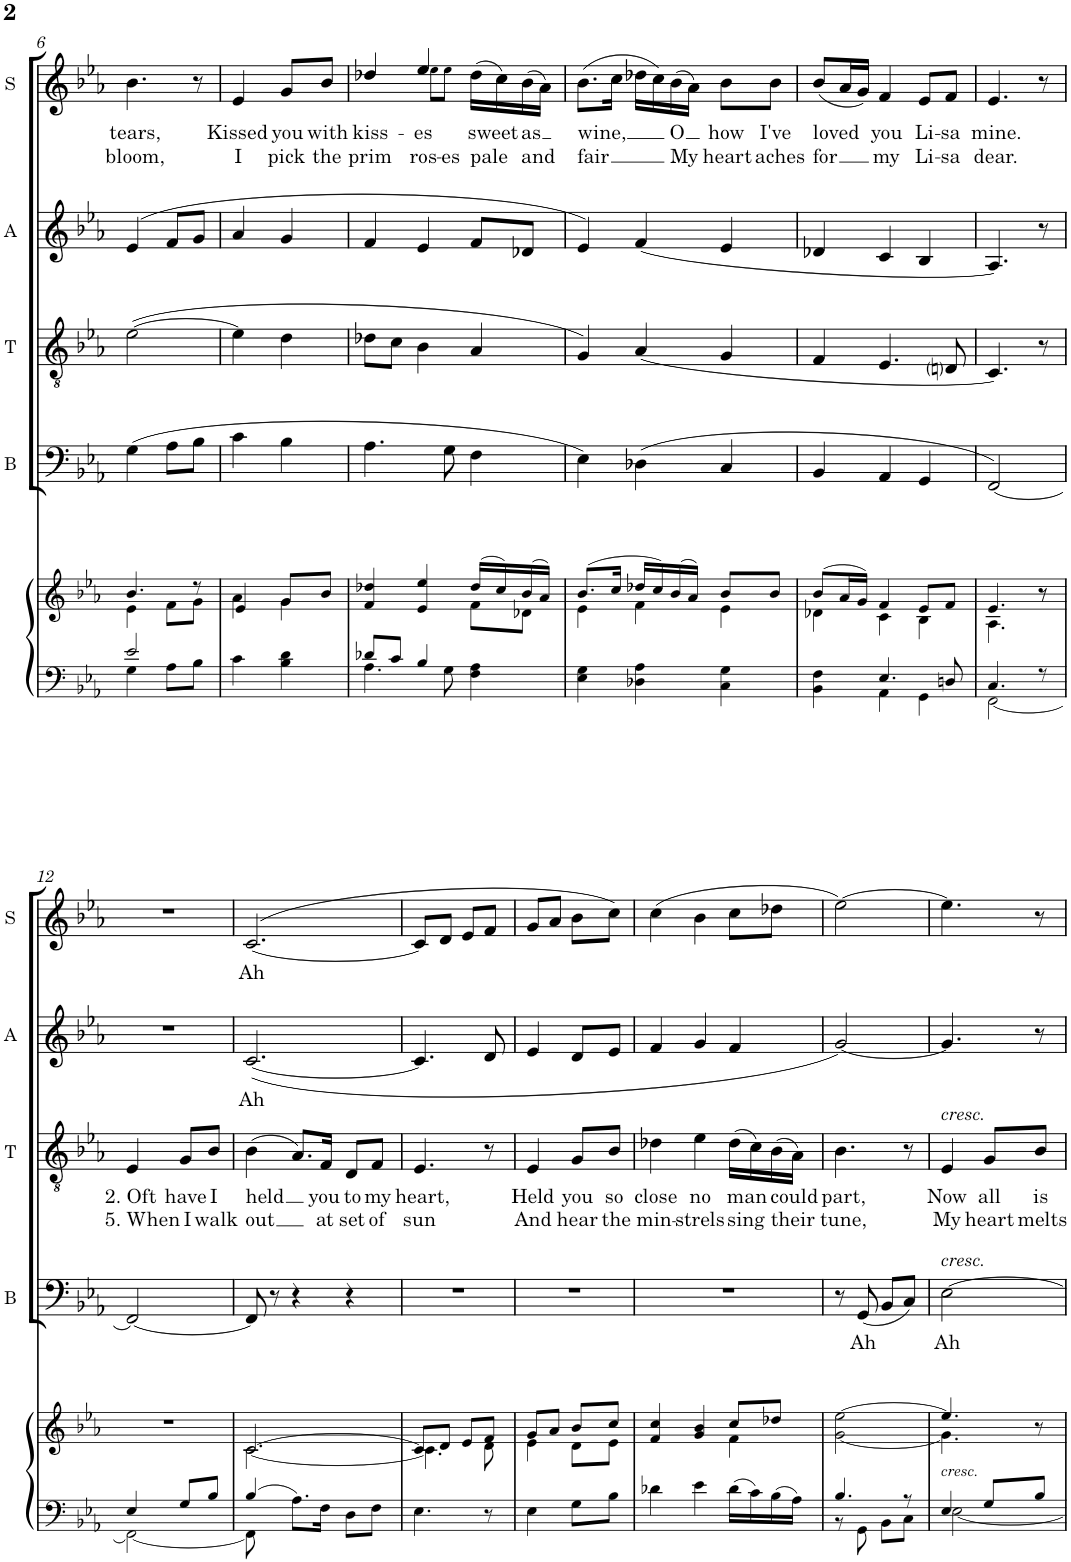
**kern	**kern	**kern	**text	**kern	**text	**text	**kern	**text	**kern	**text	**text
*part5	*part5	*part4	*part4	*part3	*part3	*part3	*part2	*part2	*part1	*part1	*part1
*staff6	*staff5	*staff4	*staff4	*staff3	*staff3	*staff3	*staff2	*staff2	*staff1	*staff1	*staff1
*I"(for rehearsal only)	*	*I"BASS	*	*I"TENOR	*	*	*I"ALTO	*	*I"SOPRANO	*	*
*	*	*I'B	*	*I'T	*	*	*I'A	*	*I'S	*	*
!!LO:PB:g=z
*clefF4	*clefG2	*clefF4	*	*clefGv2	*	*	*clefG2	*	*clefG2	*	*
*k[b-e-a-]	*k[b-e-a-]	*k[b-e-a-]	*	*k[b-e-a-]	*	*	*k[b-e-a-]	*	*k[b-e-a-]	*	*
*M3/4	*M3/4	*M3/4	*	*M3/4	*	*	*M3/4	*	*M3/4	*	*
=6	=6	=6	=6	=6	=6	=6	=6	=6	=6	=6	=6
*^	*^	*	*	*	*	*	*	*	*	*	*
!	!	!	!	!	!	!	!	!	!	!	!	!LO:LY:b	!LO:LY:b
2e-/	4G\	4.b-/	4e-\	(4G\	.	([2e-\	.	.	(>4e-/	.	4.b-\	tears,	bloom,
.	8A-\L	.	8f\L	8A-\L	.	.	.	.	8f/L	.	.	.	.
.	8B-\J	8r	8g\J	8B-\J	.	.	.	.	8g/J	.	8r	.	.
=7	=7	=7	=7	=7	=7	=7	=7	=7	=7	=7	=7	=7	=7
!	!	!	!	!	!	!	!	!	!	!	!	!LO:LY:b	!LO:LY:b
*v	*v	*	*	*	*	*	*	*	*	*	*	*	*
4c\	4e-/	4a-\	4c\	.	4e-\]	.	.	4a-/	.	4e-/	Kissed	I
!	!	!	!	!	!	!	!	!	!	!	!LO:LY:b	!LO:LY:b
4B-\ 4d\	8g/L	4g\	4B-\	.	4d\	.	.	4g/	.	8g/L	you	pick
!	!	!	!	!	!	!	!	!	!	!	!LO:LY:b	!LO:LY:b
.	8b-/J	.	.	.	.	.	.	.	.	8b-/J	with	the
=8	=8	=8	=8	=8	=8	=8	=8	=8	=8	=8	=8	=8
*^	*	*	*	*	*	*	*	*	*	*	*	*
!	!	!	!	!	!	!	!	!	!	!	!	!LO:LY:b	!LO:LY:b
*	*	*	*	*	*	*	*	*	*	*	*^	*	*
8d-X/L	4.A-\	4f/ 4dd-X/	2ryy	4.A-\	.	8d-X\L	.	.	4f/	.	4dd-X/	4dd-	kiss-	prim-
8c/J	.	.	.	.	.	8c\J	.	.	.	.	.	.	.	.
!	!	!	!	!	!	!	!	!	!	!	!	!	!LO:LY:b	!
!	!	!	!	!	!	!	!	!	!	!	!	!	!	!LO:LY:b
4B-/	.	4e-/ 4ee-/	.	.	.	4B-\	.	.	4e-/	.	4ee-/	8ee-\L	.	-ros-
!	!	!	!	!	!	!	!	!	!	!	!	!	!	!LO:LY:b
.	8G\	.	.	8G\	.	.	.	.	.	.	.	8ee-\J	.	-es
!	!	!	!	!	!	!	!	!	!	!	!	!	!LO:LY:b	!LO:LY:b
4F\ 4A-\	4ryy	(16dd-/LL	8f\L	4F\	.	4A-/	.	.	8f/L	.	(16dd-\LL	4ryy	sweet	-pale
.	.	16cc/)	.	.	.	.	.	.	.	.	16cc\)	.	.	.
!	!	!	!	!	!	!	!	!	!	!	!	!	!LO:LY:b	!LO:LY:b
.	.	(16b-/	8d-X\J	.	.	.	.	.	8d-X/J	.	(16b-\	.	as	and
.	.	16a-/JJ)	.	.	.	.	.	.	.	.	16a-\JJ)	.	.	.
*v	*v	*	*	*	*	*	*	*	*	*	*v	*v	*	*
=9	=9	=9	=9	=9	=9	=9	=9	=9	=9	=9	=9	=9
!	!	!	!	!	!	!	!	!	!	!	!LO:LY:b	!LO:LY:b
4E-\ 4G\	(8.b-/L	4e-\	4E-\)	.	4G/)	.	.	4e-/)	.	(8.b-\L	wine,	fair
.	16cc/Jk	.	.	.	.	.	.	.	.	16cc\Jk	.	.
4D-X\ 4A-\	16dd-X/LL	4f\	(4D-X\	.	(4A-/	.	.	(4f/	.	16dd-X\LL	.	.
.	16cc/)	.	.	.	.	.	.	.	.	16cc\)	.	.
!	!	!	!	!	!	!	!	!	!	!	!LO:LY:b	!LO:LY:b
.	(16b-/	.	.	.	.	.	.	.	.	(16b-\	O	My
.	16a-/JJ)	.	.	.	.	.	.	.	.	16a-\JJ)	.	.
!	!	!	!	!	!	!	!	!	!	!	!LO:LY:b	!LO:LY:b
4C\ 4G\	8b-/L	4e-\	4C/	.	4G/	.	.	4e-/	.	8b-\L	how	heart
!	!	!	!	!	!	!	!	!	!	!	!LO:LY:b	!LO:LY:b
.	8b-/J	.	.	.	.	.	.	.	.	8b-\J	I've	aches
=10	=10	=10	=10	=10	=10	=10	=10	=10	=10	=10	=10	=10
*^	*	*	*	*	*	*	*	*	*	*	*	*
!	!	!	!	!	!	!	!	!	!	!	!	!LO:LY:b	!LO:LY:b
4BB-\ 4F\	4ryy	(8b-/L	4d-X\	4BB-/	.	4F/	.	.	4d-X/	.	(8b-/L	loved	for
.	.	16a-/L	.	.	.	.	.	.	.	.	16a-/L	.	.
.	.	16g/JJ)	.	.	.	.	.	.	.	.	16g/JJ)	.	.
!	!	!	!	!	!	!	!	!	!	!	!	!LO:LY:b	!LO:LY:b
4.E-/	4AA-\	4f/	4c\	4AA-/	.	4.E-/	.	.	4c/	.	4f/	you	my
!	!	!	!	!	!	!	!	!	!	!	!	!LO:LY:b	!LO:LY:b
.	4GG\	8e-/L	4B-\	4GG/	.	.	.	.	4B-/	.	8e-/L	Li-	Li-
!	!	!	!	!	!	!	!	!	!	!	!	!LO:LY:b	!LO:LY:b
8Dn/	.	8f/J	.	.	.	8Dni/	.	.	.	.	8f/J	-sa	-sa
=11	=11	=11	=11	=11	=11	=11	=11	=11	=11	=11	=11	=11	=11
!	!	!	!	!	!	!	!	!	!	!	!	!LO:LY:b	!LO:LY:b
4.C/	[2FF\	4.e-/	4.A-\	[2FF/)	.	4.C/)	.	.	4.A-/)	.	4.e-/	mine.	dear.
8r	.	8r	8r	.	.	8r	.	.	8r	.	8r	.	.
!!LO:LB:g=z
=12	=12	=12	=12	=12	=12	=12	=12	=12	=12	=12	=12	=12	=12
!	!	!	!	!	!	!	!LO:LY:b	!LO:LY:b	!	!	!	!	!
*	*	*v	*v	*	*	*	*	*	*	*	*	*	*
4E-/	2FF\_	2.r	2FF/_	.	4E-/	2. Oft	5. When	2.r	.	2.r	.	.
!	!	!	!	!	!	!LO:LY:b	!LO:LY:b	!	!	!	!	!
8G/L	.	.	.	.	8G/L	have	I	.	.	.	.	.
!	!	!	!	!	!	!LO:LY:b	!LO:LY:b	!	!	!	!	!
8B-/J	.	.	.	.	8B-/J	I	walk	.	.	.	.	.
4ryy	4ryy	.	4ryy	.	4ryy	.	.	.	.	.	.	.
=13	=13	=13	=13	=13	=13	=13	=13	=13	=13	=13	=13	=13
*	*	*^	*	*	*	*	*	*	*	*	*	*
!	!	!	!	!	!	!	!LO:LY:b	!LO:LY:b	!	!LO:LY:b	!	!LO:LY:b	!
4B-/	8FF\]	[2.c/	[2.c\	8FF/]	.	(4B-\	held	out	([2.c/	Ah	([2.c/	Ah	.
.	2ryy	.	.	8r	.	.	.	.	.	.	.	.	.
8.A-\L	.	.	.	4r	.	8.A-/L)	.	.	.	.	.	.	.
!	!	!	!	!	!	!	!LO:LY:b	!LO:LY:b	!	!	!	!	!
16F\Jk	.	.	.	.	.	16F/Jk	you	at	.	.	.	.	.
!	!	!	!	!	!	!	!LO:LY:b	!LO:LY:b	!	!	!	!	!
8D\L	.	.	.	4r	.	8D/L	to	set	.	.	.	.	.
!	!	!	!	!	!	!	!LO:LY:b	!LO:LY:b	!	!	!	!	!
8F\J	8ryy	.	.	.	.	8F/J	my	of	.	.	.	.	.
=14	=14	=14	=14	=14	=14	=14	=14	=14	=14	=14	=14	=14	=14
!	!	!	!	!	!	!	!LO:LY:b	!LO:LY:b	!	!	!	!	!
*v	*v	*	*	*	*	*	*	*	*	*	*	*	*
4.E-\	8c/L]	4.c\]	2.r	.	4.E-/	heart,	sun	4.c/]	.	8c/L]	.	.
.	8d/J	.	.	.	.	.	.	.	.	8d/J	.	.
.	8e-/L	.	.	.	.	.	.	.	.	8e-/L	.	.
8r	8f/J	8d\	.	.	8r	.	.	8d/	.	8f/J	.	.
4ryy	4ryy	4ryy	.	.	4ryy	.	.	4ryy	.	4ryy	.	.
=15	=15	=15	=15	=15	=15	=15	=15	=15	=15	=15	=15	=15
!	!	!	!	!	!	!LO:LY:b	!LO:LY:b	!	!	!	!	!
4E-\	8g/L	4e-\	2.r	.	4E-/	Held	And	4e-/	.	8g/L	.	.
.	8a-/J	.	.	.	.	.	.	.	.	8a-/J	.	.
!	!	!	!	!	!	!LO:LY:b	!LO:LY:b	!	!	!	!	!
8G\L	8b-/L	8d\L	.	.	8G/L	you	hear	8d/L	.	8b-\L	.	.
!	!	!	!	!	!	!LO:LY:b	!LO:LY:b	!	!	!	!	!
8B-\J	8cc/J	8e-\J	.	.	8B-/J	so	the	8e-/J	.	8cc\J)	.	.
4ryy	4ryy	4ryy	.	.	4ryy	.	.	4ryy	.	4ryy	.	.
=16	=16	=16	=16	=16	=16	=16	=16	=16	=16	=16	=16	=16
!	!	!	!	!	!	!LO:LY:b	!LO:LY:b	!	!	!	!	!
4d-X\	4f/ 4cc/	2ryy	2.r	.	4d-X\	close	min-	4f/	.	(4cc\	.	.
!	!	!	!	!	!	!LO:LY:b	!LO:LY:b	!	!	!	!	!
4e-\	4g/ 4b-/	.	.	.	4e-\	no	-strels	4g/	.	4b-\	.	.
!	!	!	!	!	!	!LO:LY:b	!LO:LY:b	!	!	!	!	!
16d-\LL	8cc/L	4f\	.	.	(16d-\LL	man	sing	4f/	.	8cc\L	.	.
16c\	.	.	.	.	16c\)	.	.	.	.	.	.	.
!	!	!	!	!	!	!LO:LY:b	!LO:LY:b	!	!	!	!	!
16B-\	8dd-X/J	.	.	.	(16B-\	could	their	.	.	8dd-X\J	.	.
16A-\JJ	.	.	.	.	16A-\JJ)	.	.	.	.	.	.	.
*	*v	*v	*	*	*	*	*	*	*	*	*	*
=17	=17	=17	=17	=17	=17	=17	=17	=17	=17	=17	=17
*^	*	*	*	*	*	*	*	*	*	*	*
!	!	!	!	!	!	!LO:LY:b	!LO:LY:b	!	!	!	!	!
4.B-/	8r	[2g\ [2ee-\	8r	.	4.B-\	part,	tune,	[2g/)	.	[2ee-\)	.	.
!	!	!	!	!LO:LY:b	!	!	!	!	!	!	!	!
.	8GG\	.	(8GG/	Ah	.	.	.	.	.	.	.	.
.	8BB-\L	.	8BB-/L	.	.	.	.	.	.	.	.	.
8r	8C\J	.	8C/J)	.	8r	.	.	.	.	.	.	.
=18	=18	=18	=18	=18	=18	=18	=18	=18	=18	=18	=18	=18
*	*	*^	*	*	*	*	*	*	*	*	*	*
!	!	!	!	!	!	!LO:TX:a:i:t=cresc.	!	!	!	!	!	!	!
!	!	!	!	!LO:TX:a:i:t=cresc.	!	!	!	!	!	!	!	!	!
!	!	!LO:TX:b:i:t=cresc.	!	!	!	!	!	!	!	!	!	!	!
!	!	!	!	!	!LO:LY:b	!	!LO:LY:b	!LO:LY:b	!	!	!	!	!
4E-/	[2E-\	4.ee-/]	4.g\]	[2E-\	Ah	4E-/	Now	My	4.g/]	.	4.ee-\]	.	.
!	!	!	!	!	!	!	!LO:LY:b	!LO:LY:b	!	!	!	!	!
8G/L	.	.	.	.	.	8G/L	all	heart	.	.	.	.	.
!	!	!	!	!	!	!	!LO:LY:b	!LO:LY:b	!	!	!	!	!
8B-/J	.	8r	8ryy	.	.	8B-/J	is	melts	8r	.	8r	.	.
*v	*v	*	*	*	*	*	*	*	*	*	*	*	*
*	*v	*v	*	*	*	*	*	*	*	*	*	*
=	=	=	=	=	=	=	=	=	=	=	=
*-	*-	*-	*-	*-	*-	*-	*-	*-	*-	*-	*-
